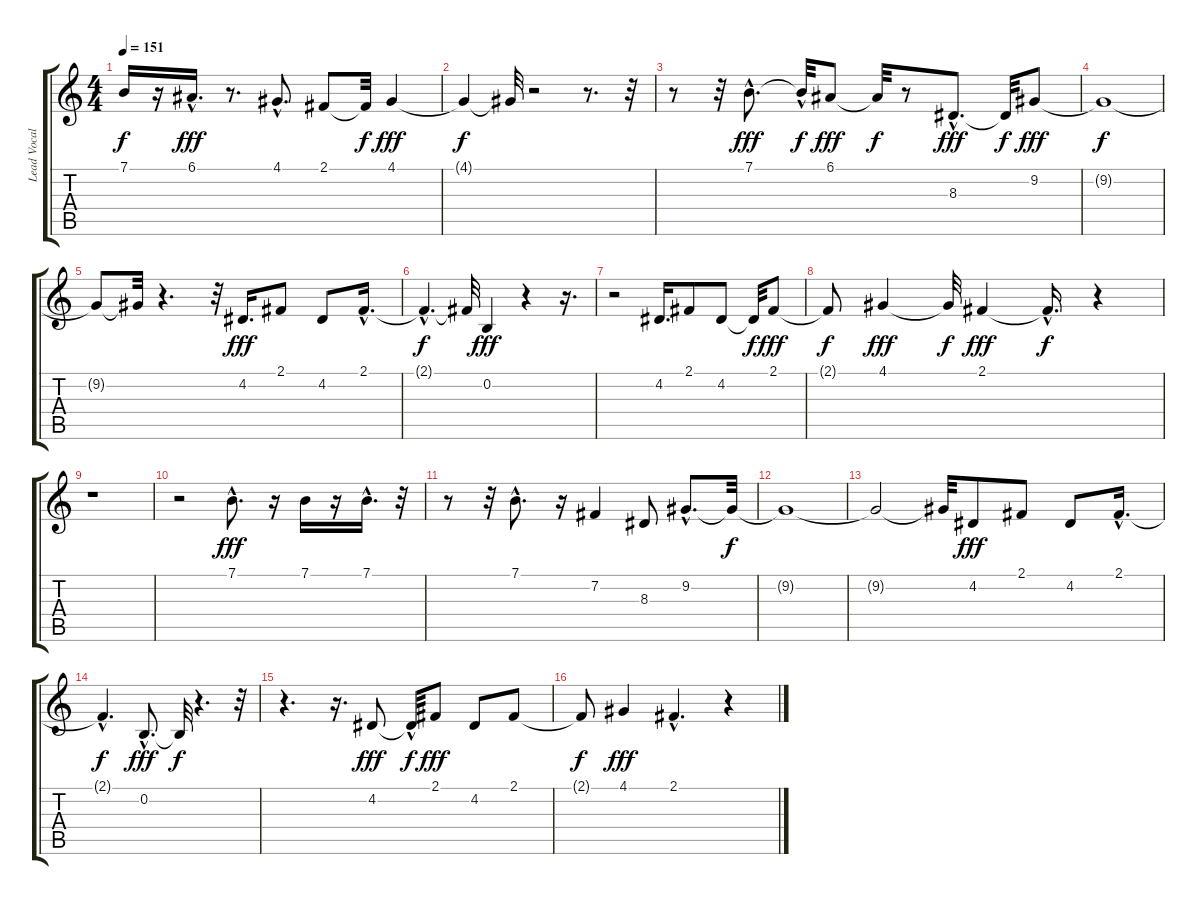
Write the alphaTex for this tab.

\track ("Lead Vocal" "Lead Vocal") {instrument tangoaccordion}
\staff {score tabs}
\tuning (E4 B3 G3 D3 A2 E2) {hide}
\ts (4 4)
\tempo 151
\clef g2
\ks c
7.1{t}.16{dy f} r.16 6.1{hac}.16{d dy fff} r.8{d} 4.1{hac}.8{d} 2.1.8 2.1{t}.32{dy f} 4.1.4{dy fff} |
4.1{t}.4{dy f} 4.1{t}.32 r.2 r.8{d} r.32 |
r.8 r.32 7.1{hac}.8{d dy fff} 7.1{hac t}.32{dy f} 6.1.8{dy fff} 6.1{t}.32{dy f} r.8 8.3{hac}.8{d dy fff} 8.3{t}.32{dy f} 9.2.8{dy fff} |
9.2{t}.1{dy f} |
9.2{t}.8 9.2{t}.32 r.4{d} r.32 4.2.16{d dy fff} 2.1.8 4.2.8 2.1{hac}.16{d} |
2.1{hac t}.4{d dy f} 2.1{t}.32 0.2.4{dy fff} r.4 r.16{d} |
r.2 4.2.16{d} 2.1.8 4.2.8 4.2{t}.32{dy f} 2.1.8{dy fff} |
2.1{t}.8{dy f} 4.1.4{dy fff} 4.1{t}.32{dy f} 2.1.4{dy fff} 2.1{hac t}.16{d dy f} r.4 |
r.1 |
r.2 7.1{hac}.8{d dy fff} r.16 7.1.16 r.16 7.1{hac}.16{d} r.32 |
r.8 r.32 7.1{hac}.8{d} r.16 7.2.4 8.3.8 9.2{hac}.8{d} 9.2{t}.32{dy f} |
9.2{t}.1 |
9.2{t}.2 9.2{t}.32 4.2.8{dy fff} 2.1.8 4.2.8 2.1{hac}.16{d} |
2.1{hac t}.4{d dy f} 0.2{hac}.8{d dy fff} 0.2{t}.32{dy f} r.4{d} r.32 |
r.4{d} r.16{d} 4.2.8{dy fff} 4.2{hac t}.32{dy f} 2.1.8{dy fff} 4.2.8 2.1.8 |
2.1{t}.8{dy f} 4.1.4{dy fff} 2.1{hac}.4{d} r.4
